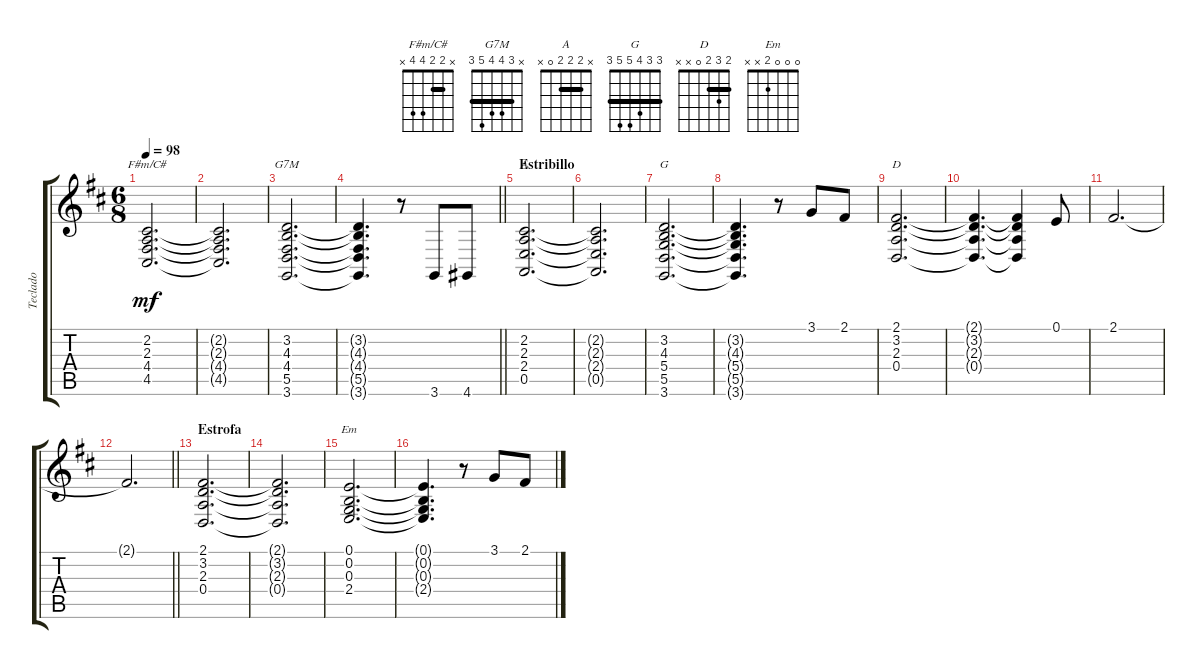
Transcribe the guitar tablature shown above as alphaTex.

\track ("Teclado" "Teclado") {instrument honkytonkpiano}
\staff {score tabs}
\tuning (E4 B3 G3 D3 A2 E2) {hide}
\chord ("F#m/C#" x 2 2 4 4 x) {barre 2}
\chord ("G7M" x 3 4 4 5 3) {barre 3}
\chord ("A" x 2 2 2 0 x) {barre 2}
\chord ("G" 3 3 4 5 5 3) {barre 3}
\chord ("D" 2 3 2 0 x x) {barre 2}
\chord ("Em" 0 0 0 2 x x)
\ts (6 8)
\tempo 98
\clef g2
\ks d
(2.2 2.3 4.4 4.5).2{d ch "F#m/C#" dy mf} |
(2.2{t} 2.3{t} 4.4{t} 4.5{t}).2{d} |
(3.2 4.3 4.4 5.5 3.6).2{d ch "G7M"} |
\barLineRight lightlight
(3.2{t} 4.3{t} 4.4{t} 5.5{t} 3.6{t}).4{d} r.8 3.6.8 4.6.8 |
\section ("" "Estribillo")
(2.2 2.3 2.4 0.5).2{d ch "A"} |
(2.2{t} 2.3{t} 2.4{t} 0.5{t}).2{d} |
(3.2 4.3 5.4 5.5 3.6).2{d ch "G"} |
(3.2{t} 4.3{t} 5.4{t} 5.5{t} 3.6{t}).4{d} r.8 3.1.8 2.1.8 |
(2.1 3.2 2.3 0.4).2{d ch "D"} |
(2.1{t} 3.2{t} 2.3{t} 0.4{t}).4{d} (2.1{t} 3.2{t} 2.3{t} 0.4{t}).4 0.1.8 |
2.1.2{d} |
\barLineRight lightlight
2.1{t}.2{d} |
\section ("" "Estrofa")
(2.1 3.2 2.3 0.4).2{d} |
(2.1{t} 3.2{t} 2.3{t} 0.4{t}).2{d} |
(0.1 0.2 0.3 2.4).2{d ch "Em"} |
(0.1{t} 0.2{t} 0.3{t} 2.4{t}).4{d} r.8 3.1.8 2.1.8
